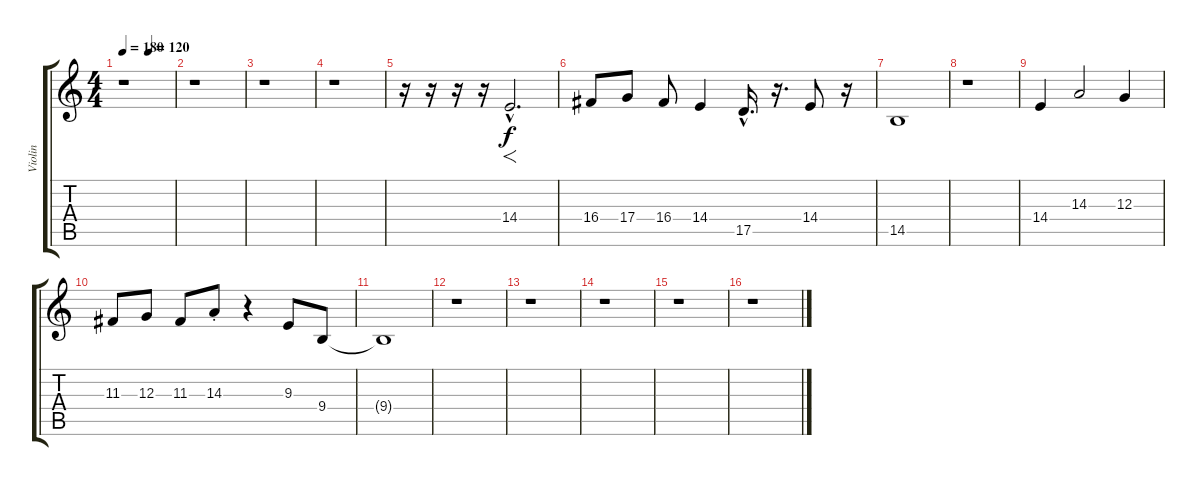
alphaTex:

\track ("Violin" "Violin") {instrument violin}
\staff {score tabs}
\tuning (E4 B3 G3 D3 A2 E2) {hide}
\ts (4 4)
\tempo 180
\tempo (120 0.5)
\clef g2
\ks c
r.1{dy f} |
r.1 |
r.1 |
r.1 |
r.16{volume 16} r.16 r.16 r.16 14.4{hac}.2{f d} |
16.4.8 17.4.8 16.4.8 14.4.4 17.5{hac}.16{d} r.16{d} 14.4.8 r.16 |
14.5.1 |
r.1 |
14.4.4 14.3.2 12.3.4 |
11.3.8 12.3.8 11.3.8 14.3{st}.8 r.4 9.3.8 9.4.8 |
9.4{t}.1 |
r.1 |
r.1 |
r.1 |
r.1 |
r.1
